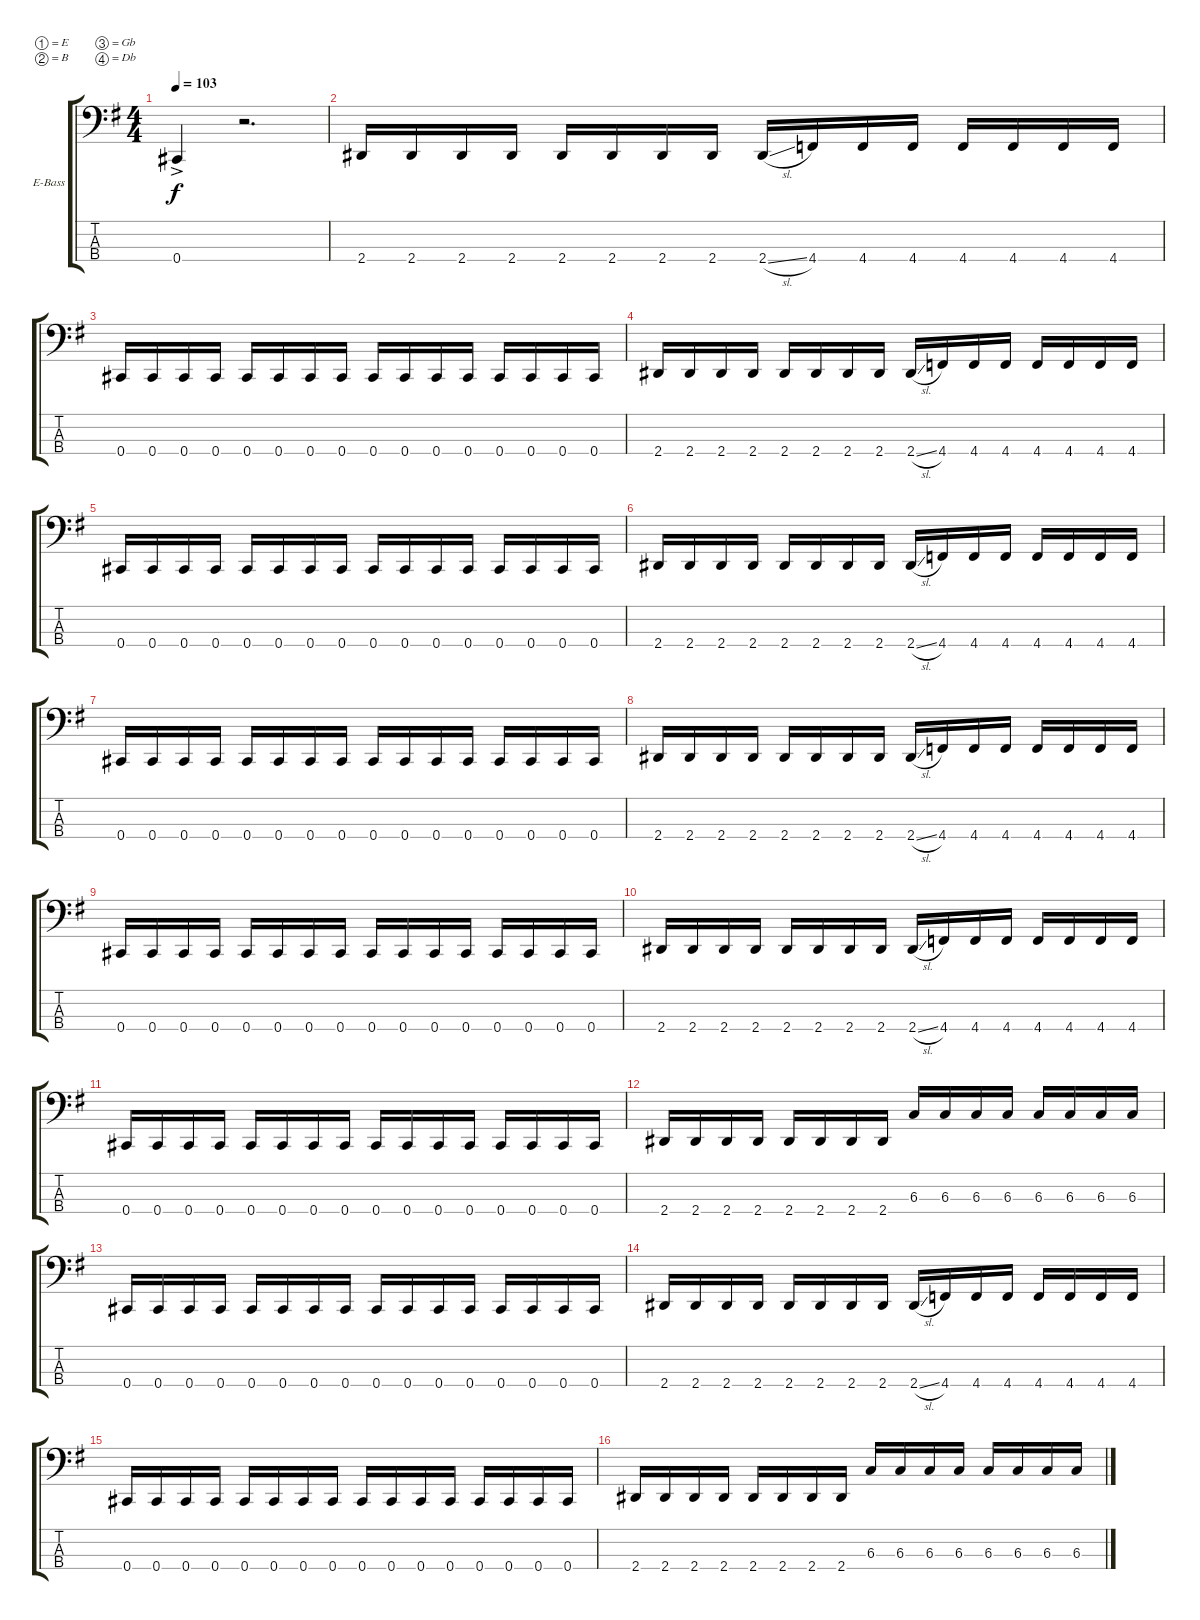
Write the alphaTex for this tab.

\bracketExtendMode groupsimilarinstruments
\firstSystemTrackNameOrientation horizontal
\otherSystemsTrackNameOrientation horizontal
\track ("Bass" "E-Bass") {instrument electricbasspick}
\staff {score tabs}
\tuning (E2 B1 Gb1 Db1)
\ts (4 4)
\tempo 103
\clef f4
\ks eminor
0.4{ac}.4{dy f} r.2{d} |
2.4.16 2.4.16 2.4.16 2.4.16 2.4.16 2.4.16 2.4.16 2.4.16 2.4{sl}.16 4.4.16 4.4.16 4.4.16 4.4.16 4.4.16 4.4.16 4.4.16 |
0.4.16 0.4.16 0.4.16 0.4.16 0.4.16 0.4.16 0.4.16 0.4.16 0.4.16 0.4.16 0.4.16 0.4.16 0.4.16 0.4.16 0.4.16 0.4.16 |
2.4.16 2.4.16 2.4.16 2.4.16 2.4.16 2.4.16 2.4.16 2.4.16 2.4{sl}.16 4.4.16 4.4.16 4.4.16 4.4.16 4.4.16 4.4.16 4.4.16 |
0.4.16 0.4.16 0.4.16 0.4.16 0.4.16 0.4.16 0.4.16 0.4.16 0.4.16 0.4.16 0.4.16 0.4.16 0.4.16 0.4.16 0.4.16 0.4.16 |
2.4.16 2.4.16 2.4.16 2.4.16 2.4.16 2.4.16 2.4.16 2.4.16 2.4{sl}.16 4.4.16 4.4.16 4.4.16 4.4.16 4.4.16 4.4.16 4.4.16 |
0.4.16 0.4.16 0.4.16 0.4.16 0.4.16 0.4.16 0.4.16 0.4.16 0.4.16 0.4.16 0.4.16 0.4.16 0.4.16 0.4.16 0.4.16 0.4.16 |
2.4.16 2.4.16 2.4.16 2.4.16 2.4.16 2.4.16 2.4.16 2.4.16 2.4{sl}.16 4.4.16 4.4.16 4.4.16 4.4.16 4.4.16 4.4.16 4.4.16 |
0.4.16 0.4.16 0.4.16 0.4.16 0.4.16 0.4.16 0.4.16 0.4.16 0.4.16 0.4.16 0.4.16 0.4.16 0.4.16 0.4.16 0.4.16 0.4.16 |
2.4.16 2.4.16 2.4.16 2.4.16 2.4.16 2.4.16 2.4.16 2.4.16 2.4{sl}.16 4.4.16 4.4.16 4.4.16 4.4.16 4.4.16 4.4.16 4.4.16 |
0.4.16 0.4.16 0.4.16 0.4.16 0.4.16 0.4.16 0.4.16 0.4.16 0.4.16 0.4.16 0.4.16 0.4.16 0.4.16 0.4.16 0.4.16 0.4.16 |
2.4.16 2.4.16 2.4.16 2.4.16 2.4.16 2.4.16 2.4.16 2.4.16 6.3.16 6.3.16 6.3.16 6.3.16 6.3.16 6.3.16 6.3.16 6.3.16 |
0.4.16 0.4.16 0.4.16 0.4.16 0.4.16 0.4.16 0.4.16 0.4.16 0.4.16 0.4.16 0.4.16 0.4.16 0.4.16 0.4.16 0.4.16 0.4.16 |
2.4.16 2.4.16 2.4.16 2.4.16 2.4.16 2.4.16 2.4.16 2.4.16 2.4{sl}.16 4.4.16 4.4.16 4.4.16 4.4.16 4.4.16 4.4.16 4.4.16 |
0.4.16 0.4.16 0.4.16 0.4.16 0.4.16 0.4.16 0.4.16 0.4.16 0.4.16 0.4.16 0.4.16 0.4.16 0.4.16 0.4.16 0.4.16 0.4.16 |
2.4.16 2.4.16 2.4.16 2.4.16 2.4.16 2.4.16 2.4.16 2.4.16 6.3.16 6.3.16 6.3.16 6.3.16 6.3.16 6.3.16 6.3.16 6.3.16
